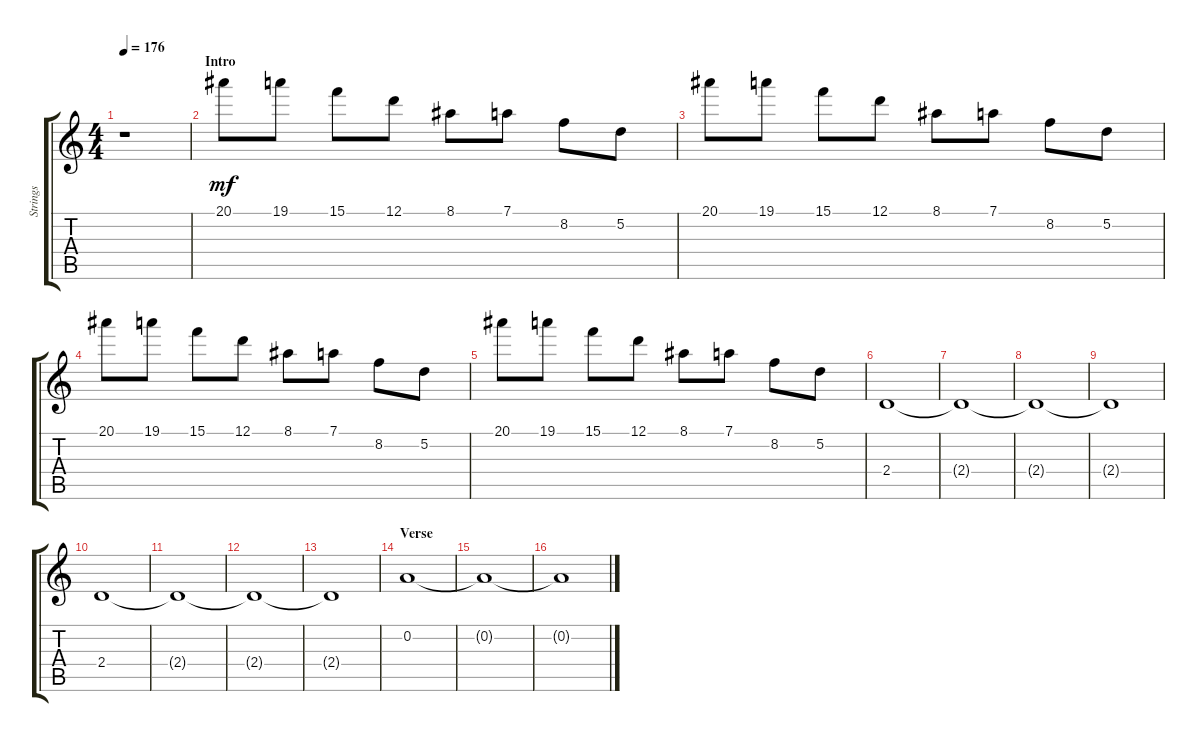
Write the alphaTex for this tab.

\track ("Strings" "Strings") {instrument electricguitarclean}
\staff {score tabs}
\tuning (D4 A3 F3 C3 G2 C2) {hide}
\ts (4 4)
\tempo 176
\clef g2
\ks aminor
r.1{dy mf instrument electricguitarclean} |
\section ("" "Intro")
20.1.8 19.1.8 15.1.8 12.1.8 8.1.8 7.1.8 8.2.8 5.2.8 |
20.1.8 19.1.8 15.1.8 12.1.8 8.1.8 7.1.8 8.2.8 5.2.8 |
20.1.8 19.1.8 15.1.8 12.1.8 8.1.8 7.1.8 8.2.8 5.2.8 |
20.1.8 19.1.8 15.1.8 12.1.8 8.1.8 7.1.8 8.2.8 5.2.8 |
2.4.1 |
2.4{t}.1 |
2.4{t}.1 |
2.4{t}.1 |
2.4.1 |
2.4{t}.1 |
2.4{t}.1 |
2.4{t}.1 |
\section ("" "Verse")
0.2.1 |
0.2{t}.1 |
0.2{t}.1
